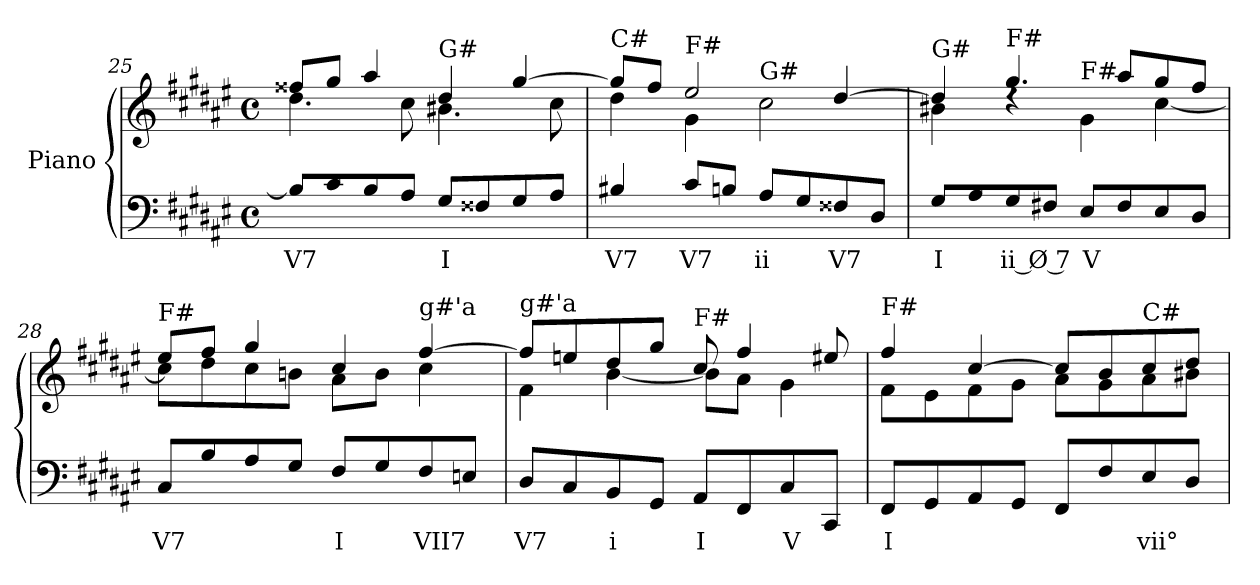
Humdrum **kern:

**kern	**text	**kern
*part1	*part1	*part1
*staff2	*staff2	*staff1
*I"Piano	*	*
!!LO:LB:g=z
*clefF4	*	*clefG2
*k[f#c#g#d#a#e#]	*	*k[f#c#g#d#a#e#]
*M4/4	*	*M4/4
*met(c)	*	*met(c)
=25	=25	=25
*^	*	*
!	!	!	!LO:TX:a:t=g#'in
!	!	!LO:LY:b	!
*	*	*	*^
1ryy	8Bi/L]	V7	8ff##Xj/L	4.dd#Z\
.	8c#i/	.	8gg#j/J	.
.	8Bi/	.	4aa#j/	.
.	8A#i/J	.	.	8cc#Z\
!	!	!	!LO:TX:a:t=G#	!
!	!	!LO:LY:b	!	!
.	8G#i/L	I	4dd#j/	4.b#XZ\
.	8F##Xi/	.	.	.
.	8G#i/	.	[4gg#j/	.
.	8A#i/J	.	.	8cc#Z\
=26	=26	=26	=26	=26
!	!	!	!LO:TX:a:t=C#	!
!	!	!LO:LY:b	!	!
1ryy	4B#Xi/	V7	8gg#j/L]	4dd#Z\
.	.	.	8ff#j/J	.
!	!	!	!LO:TX:a:t=F#	!
!	!	!LO:LY:b	!	!
.	8c#i/L	V7	2ee#j/	4g#Z\
.	8Bni/J	.	.	.
!	!	!	!	!LO:TX:a:t=G#
!	!	!LO:LY:b	!	!
.	8A#i/L	ii	.	2cc#Z\
.	8G#i/	.	.	.
!	!	!LO:LY:b	!	!
.	8F##Xi/	V7	[4dd#j/	.
.	8D#i/J	.	.	.
=27	=27	=27	=27	=27
!	!	!	!LO:TX:a:t=G#	!
!	!	!LO:LY:b	!	!
1ryy	8G#i/L	I	4dd#j/]	4b#XZ\
.	8A#i/	.	.	.
!	!	!	!LO:TX:a:t=F#	!
!	!	!LO:LY:b	!	!
.	8G#i/	ii Ø 7	4.gg#j/	4rdd
.	8F#Xi/J	.	.	.
!	!	!	!	!LO:TX:a:t=F#
!	!	!LO:LY:b	!	!
.	8E#i/L	V	.	4g#Z\
.	8F#i/	.	8aa#j/L	.
.	8E#i/	.	8gg#j/	[4cc#Z\
.	8D#i/J	.	8ff#j/J	.
=28	=28	=28	=28	=28
!	!	!	!LO:TX:a:t=F#	!
!	!	!LO:LY:b	!	!
1ryy	8C#i/L	V7	8ee#j/L	8cc#Z\L]
.	8Bi/	.	8ff#j/J	8dd#Z\
.	8A#i/	.	4gg#j/	8cc#Z\
.	8G#i/J	.	.	8bnZ\J
!	!	!LO:LY:b	!	!
.	8F#i/L	I	4cc#j/	8a#Z\L
.	8G#i/	.	.	8bZ\J
!	!	!	!LO:TX:a:t=g#'a	!
!	!	!LO:LY:b	!	!
.	8F#i/	VII7	[4ff#j/	4cc#Z\
.	8Eni/J	.	.	.
!!LO:LB:g=z	!!
=29	=29	=29	=29	=29
!	!	!	!LO:TX:a:t=g#'a	!
!	!	!LO:LY:b	!	!
1ryy	8D#i/L	V7	8ff#j/L]	4f#Z\
.	8C#i/	.	8eenj/	.
!	!	!LO:LY:b	!	!
.	8BBi/	i	8dd#j/	[4bZ\
.	8GG#i/J	.	8gg#j/J	.
!	!	!	!LO:TX:a:t=F#	!
!	!	!LO:LY:b	!	!
.	8AA#i/L	I	8cc#j/	8bZ\L]
.	8FF#i/	.	4ff#j/	8a#Z\J
!	!	!LO:LY:b	!	!
.	8C#i/	V	.	4g#Z\
.	8CC#i/J	.	8ee#Xj/	.
=30	=30	=30	=30	=30
!	!	!	!LO:TX:a:t=F#	!
!	!	!LO:LY:b	!	!
1ryy	8FF#i/L	I	4ff#j/	8f#Z\L
.	8GG#i/	.	.	8e#Z\
.	8AA#i/	.	[4cc#j/	8f#Z\
.	8GG#i/J	.	.	8g#Z\J
.	8FF#i/L	.	8cc#j/L]	8a#Z\L
.	8F#i/	.	8bj/	8g#Z\
!	!	!	!LO:TX:a:t=C#	!
!	!	!LO:LY:b	!	!
.	8E#i/	vii°	8cc#j/	8a#Z\
.	8D#i/J	.	8dd#j/J	8b#XZ\J
*v	*v	*	*	*
*	*	*v	*v
=	=	=
*-	*-	*-
